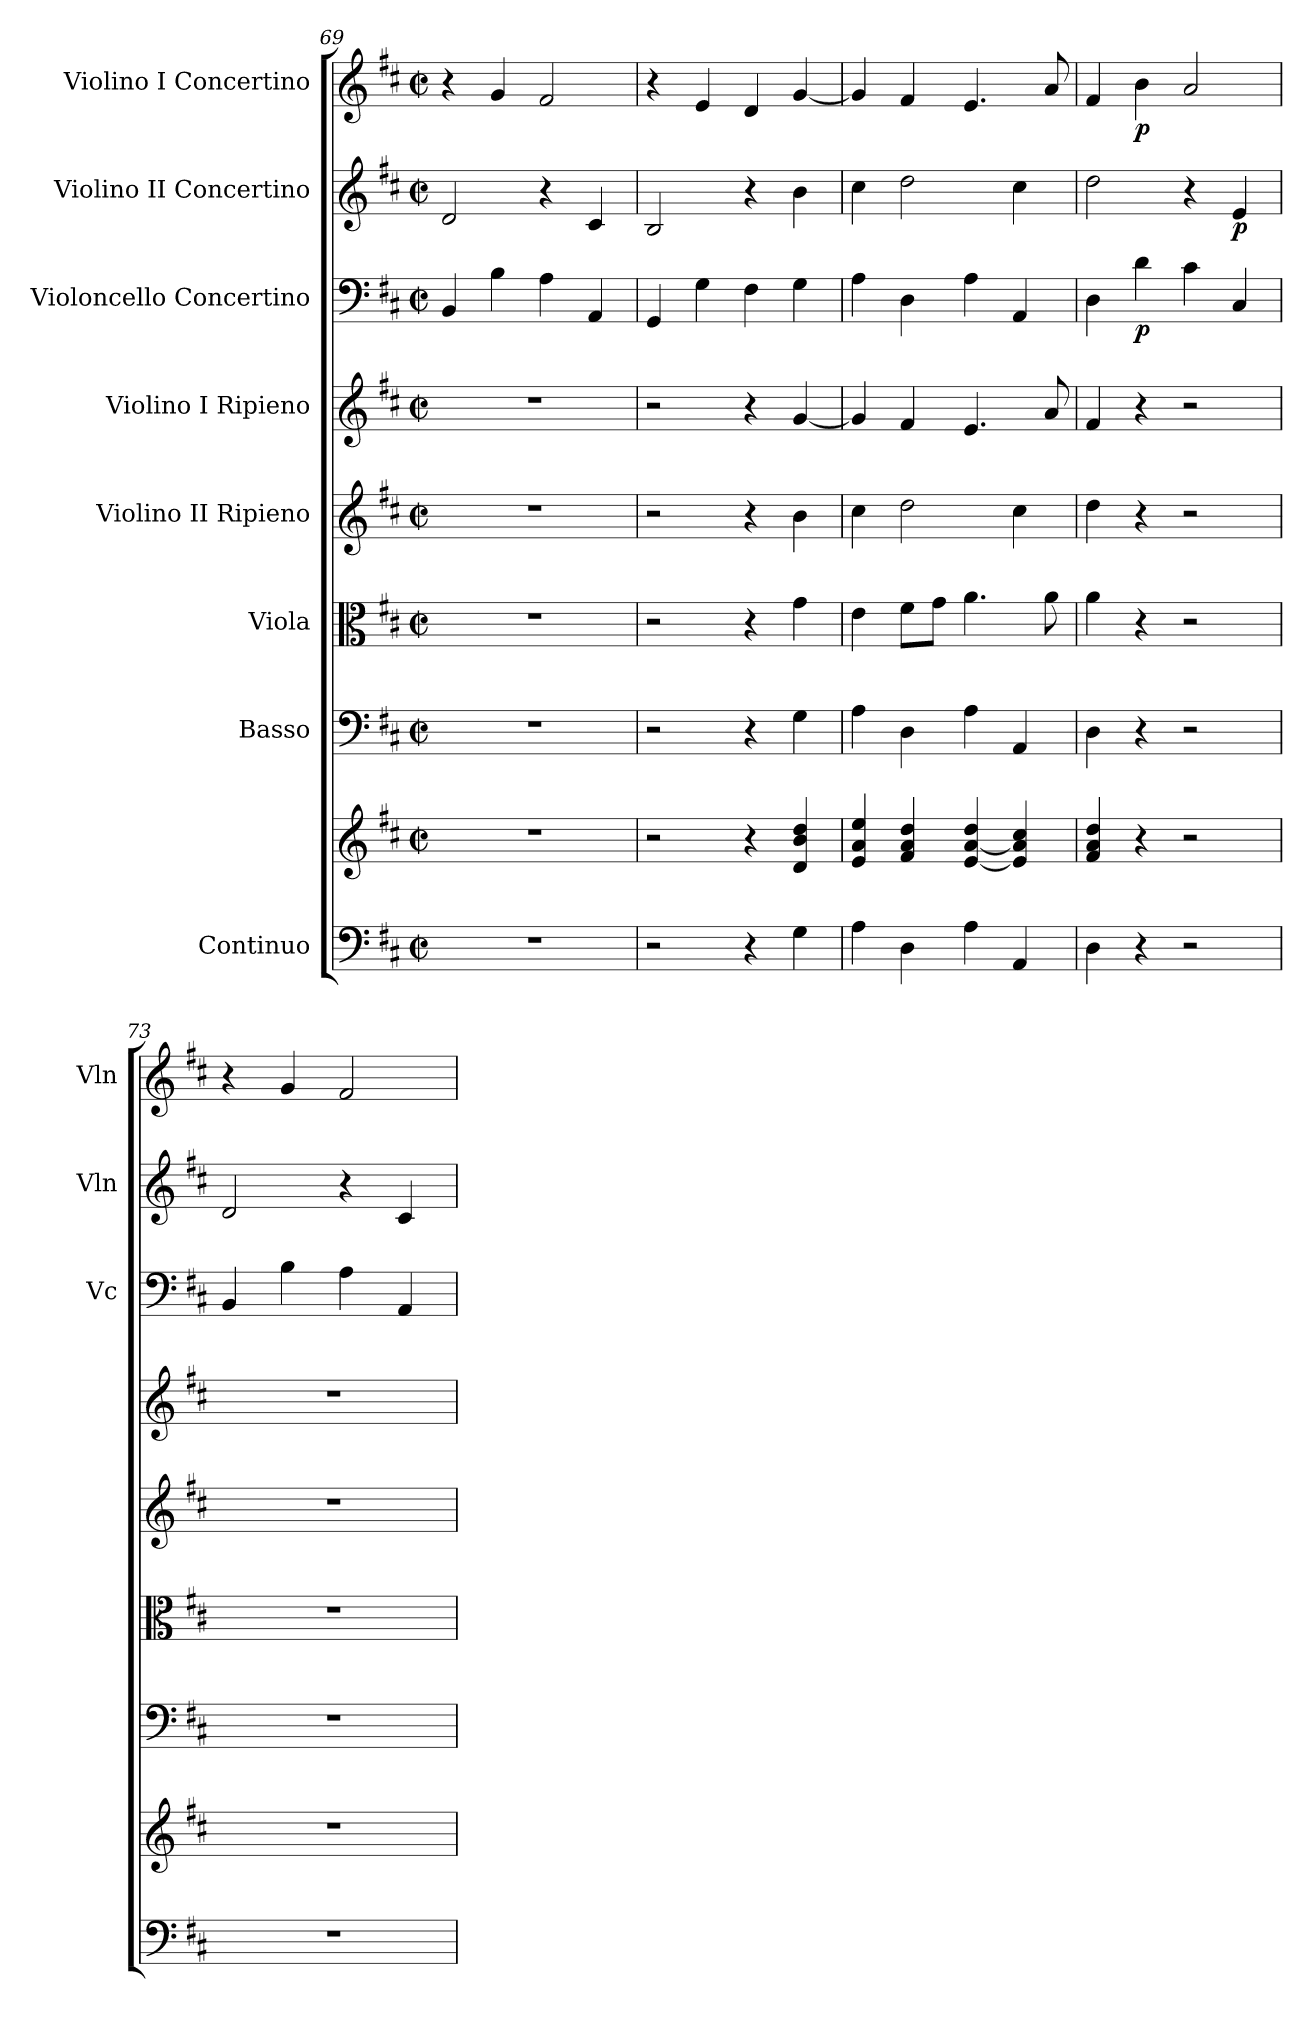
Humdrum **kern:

**kern	**kern	**kern	**kern	**kern	**kern	**kern	**dynam	**kern	**dynam	**kern	**dynam
*part8	*part8	*part7	*part6	*part5	*part4	*part3	*part3	*part2	*part2	*part1	*part1
*staff9	*staff8	*staff7	*staff6	*staff5	*staff4	*staff3	*staff3	*staff2	*staff2	*staff1	*staff1
*I"Continuo	*	*I"Basso	*I"Viola	*I"Violino II Ripieno	*I"Violino I Ripieno	*I"Violoncello Concertino	*	*I"Violino II Concertino	*	*I"Violino I Concertino	*
*	*	*	*	*	*	*I'Vc	*	*I'Vln	*	*I'Vln	*
*clefF4	*clefG2	*clefF4	*clefC3	*clefG2	*clefG2	*clefF4	*	*clefG2	*	*clefG2	*
*k[f#c#]	*k[f#c#]	*k[f#c#]	*k[f#c#]	*k[f#c#]	*k[f#c#]	*k[f#c#]	*	*k[f#c#]	*	*k[f#c#]	*
*M2/2	*M2/2	*M2/2	*M2/2	*M2/2	*M2/2	*M2/2	*	*M2/2	*	*M2/2	*
*met(c|)	*met(c|)	*met(c|)	*met(c|)	*met(c|)	*met(c|)	*met(c|)	*	*met(c|)	*	*met(c|)	*
=69	=69	=69	=69	=69	=69	=69	=69	=69	=69	=69	=69
1r	1r	1r	1r	1r	1r	4BB/	.	2d/	.	4r	.
.	.	.	.	.	.	4B\	.	.	.	4g/	.
.	.	.	.	.	.	4A\	.	4r	.	2f#/	.
.	.	.	.	.	.	4AA/	.	4c#/	.	.	.
=70	=70	=70	=70	=70	=70	=70	=70	=70	=70	=70	=70
2r	2r	2r	2r	2r	2r	4GG/	.	2B/	.	4r	.
.	.	.	.	.	.	4G\	.	.	.	4e/	.
4r	4r	4r	4r	4r	4r	4F#\	.	4r	.	4d/	.
4G\	4d/ 4b/ 4dd/	4G\	4g\	4b\	[4g/	4G\	.	4b\	.	[4g/	.
=71	=71	=71	=71	=71	=71	=71	=71	=71	=71	=71	=71
4A\	4e/ 4a/ 4ee/	4A\	4e\	4cc#\	4g/]	4A\	.	4cc#\	.	4g/]	.
4D\	4f#/ 4a/ 4dd/	4D\	8f#\L	2dd\	4f#/	4D\	.	2dd\	.	4f#/	.
.	.	.	8g\J	.	.	.	.	.	.	.	.
4A\	[4e/ [4a/ 4dd/	4A\	4.a\	.	4.e/	4A\	.	.	.	4.e/	.
4AA/	4e/] 4a/] 4cc#/	4AA/	.	4cc#\	.	4AA/	.	4cc#\	.	.	.
.	.	.	8a\	.	8a/	.	.	.	.	8a/	.
=72	=72	=72	=72	=72	=72	=72	=72	=72	=72	=72	=72
4D\	4f#/ 4a/ 4dd/	4D\	4a\	4dd\	4f#/	4D\	.	2dd\	.	4f#/	.
!	!	!	!	!	!	!	!LO:DY:b	!	!	!	!LO:DY:b
4r	4r	4r	4r	4r	4r	4d\	p	.	.	4b\	p
2r	2r	2r	2r	2r	2r	4c#\	.	4r	.	2a/	.
!	!	!	!	!	!	!	!	!	!LO:DY:b	!	!
.	.	.	.	.	.	4C#/	.	4e/	p	.	.
=73	=73	=73	=73	=73	=73	=73	=73	=73	=73	=73	=73
1r	1r	1r	1r	1r	1r	4BB/	.	2d/	.	4r	.
.	.	.	.	.	.	4B\	.	.	.	4g/	.
.	.	.	.	.	.	4A\	.	4r	.	2f#/	.
.	.	.	.	.	.	4AA/	.	4c#/	.	.	.
=	=	=	=	=	=	=	=	=	=	=	=
*-	*-	*-	*-	*-	*-	*-	*-	*-	*-	*-	*-
